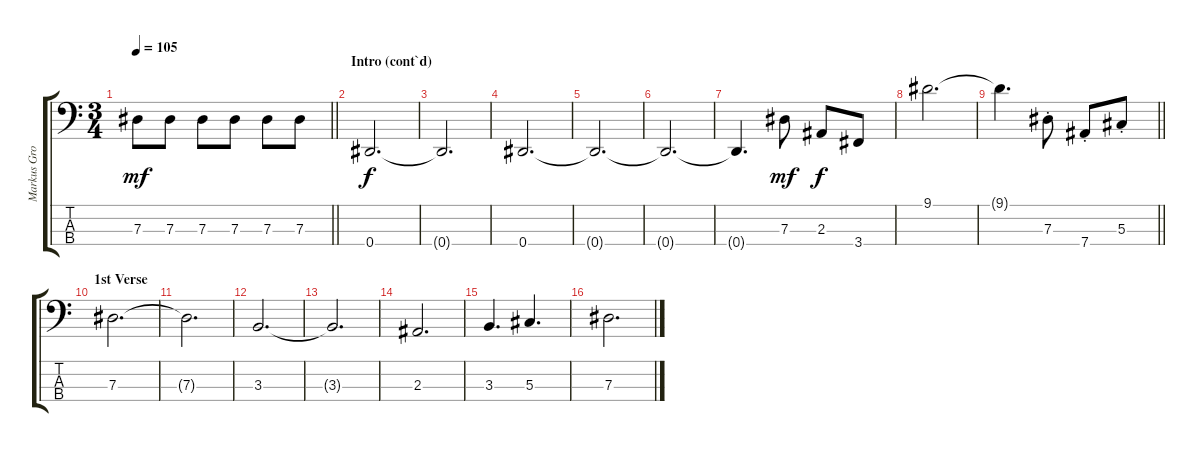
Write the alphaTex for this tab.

\track ("Markus Grosskopf" "Markus Gro") {instrument electricbassfinger}
\staff {score tabs}
\tuning (Gb2 Db2 Ab1 Eb1) {hide}
\ts (3 4)
\tempo 105
\clef f4
\barLineRight lightlight
\ks c
7.3.8{dy mf} 7.3.8 7.3.8 7.3.8 7.3.8 7.3.8 |
\section ("" "Intro (cont`d)")
0.4.2{d dy f} |
0.4{t}.2{d} |
0.4.2{d} |
0.4{t}.2{d} |
0.4{t}.2{d} |
0.4{t}.4{d} 7.3.8{dy mf} 2.3.8{dy f} 3.4.8 |
9.1.2{d} |
\barLineRight lightlight
9.1{t}.4{d} 7.3{st}.8 7.4{st}.8 5.3{st}.8 |
\section ("" "1st Verse")
7.3.2{d} |
7.3{t}.2{d} |
3.3.2{d} |
3.3{t}.2{d} |
2.3.2{d} |
3.3.4{d} 5.3.4{d} |
7.3.2{d}
